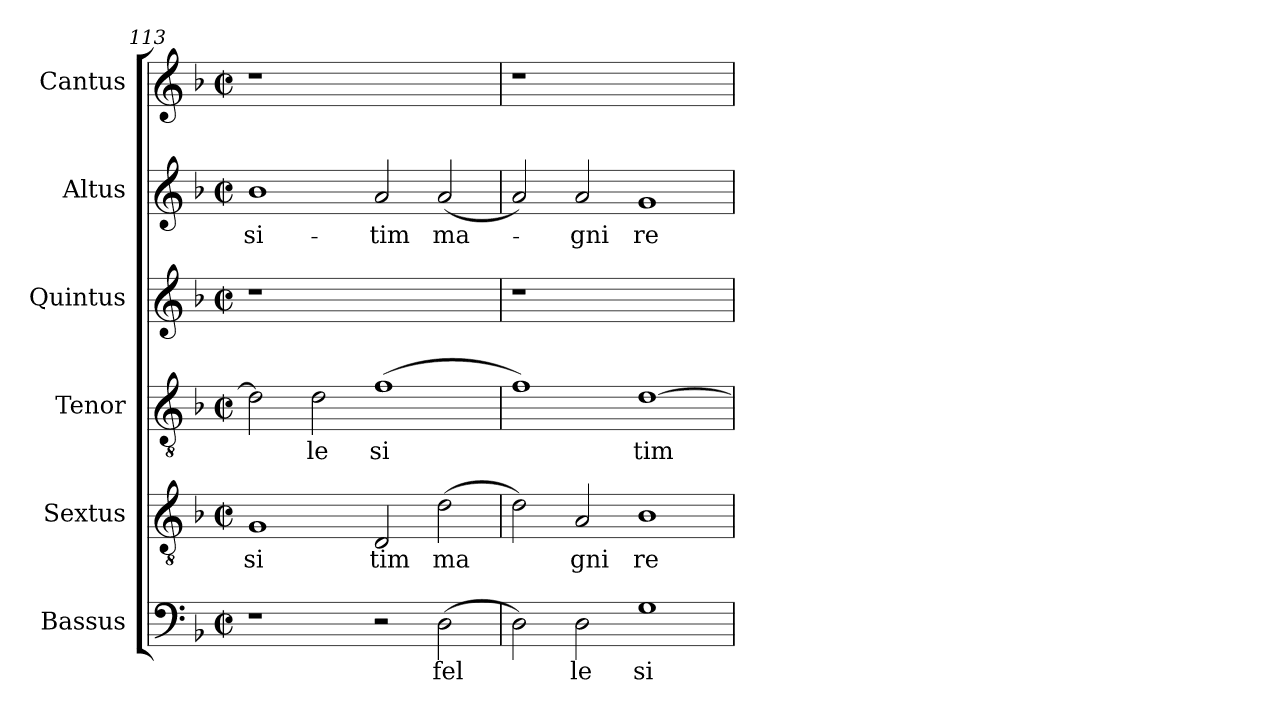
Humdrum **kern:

**kern	**text	**kern	**text	**kern	**text	**kern	**kern	**text	**kern
*part6	*part6	*part5	*part5	*part4	*part4	*part3	*part2	*part2	*part1
*staff6	*staff6	*staff5	*staff5	*staff4	*staff4	*staff3	*staff2	*staff2	*staff1
*I"Bassus	*	*I"Sextus	*	*I"Tenor	*	*I"Quintus	*I"Altus	*	*I"Cantus
*I'Bassus	*	*I'Sextus	*	*I'Tenor	*	*I'Quintus	*I'Altus	*	*I'Cantus
*clefF4	*	*clefGv2	*	*clefGv2	*	*clefG2	*clefG2	*	*clefG2
*k[b-]	*	*k[b-]	*	*k[b-]	*	*k[b-]	*k[b-]	*	*k[b-]
*F:	*	*F:	*	*F:	*	*F:	*F:	*	*F:
*M2/2	*	*M2/2	*	*M2/2	*	*M2/2	*M2/2	*	*M2/2
*met(c|)	*	*met(c|)	*	*met(c|)	*	*met(c|)	*met(c|)	*	*met(c|)
=113	=113	=113	=113	=113	=113	=113	=113	=113	=113
!	!	!	!LO:LY:b:cj	!	!	!	!	!LO:LY:b:cj	!
1r	.	1G	si	2d\]	.	1r	1b-	si-	1r
!	!	!	!	!	!LO:LY:b:cj	!	!	!	!
.	.	.	.	2d\	le	.	.	.	.
!	!	!	!LO:LY:b:cj	!	!LO:LY:b:cj	!	!	!LO:LY:b:cj	!
2r	.	2D/	tim	(>1f	si	1ryy	2a/	-tim	1ryy
!	!LO:LY:b:cj	!	!LO:LY:b	!	!	!	!	!LO:LY:b	!
(>2D\	fel	(>2d\	ma	.	.	.	(<2a/	ma-	.
=114	=114	=114	=114	=114	=114	=114	=114	=114	=114
2D\)	.	2d\)	.	1f)	.	1r	2a/)	.	1r
!	!LO:LY:b:cj	!	!LO:LY:b:cj	!	!	!	!	!LO:LY:b:cj	!
2D\	le	2A/	gni	.	.	.	2a/	-gni	.
!	!LO:LY:b:cj	!	!LO:LY:b:cj	!	!LO:LY:b:cj	!	!	!LO:LY:b:cj	!
1G	si	1B-	re	[>1d	tim	1ryy	1g	re-	1ryy
=	=	=	=	=	=	=	=	=	=
*-	*-	*-	*-	*-	*-	*-	*-	*-	*-
